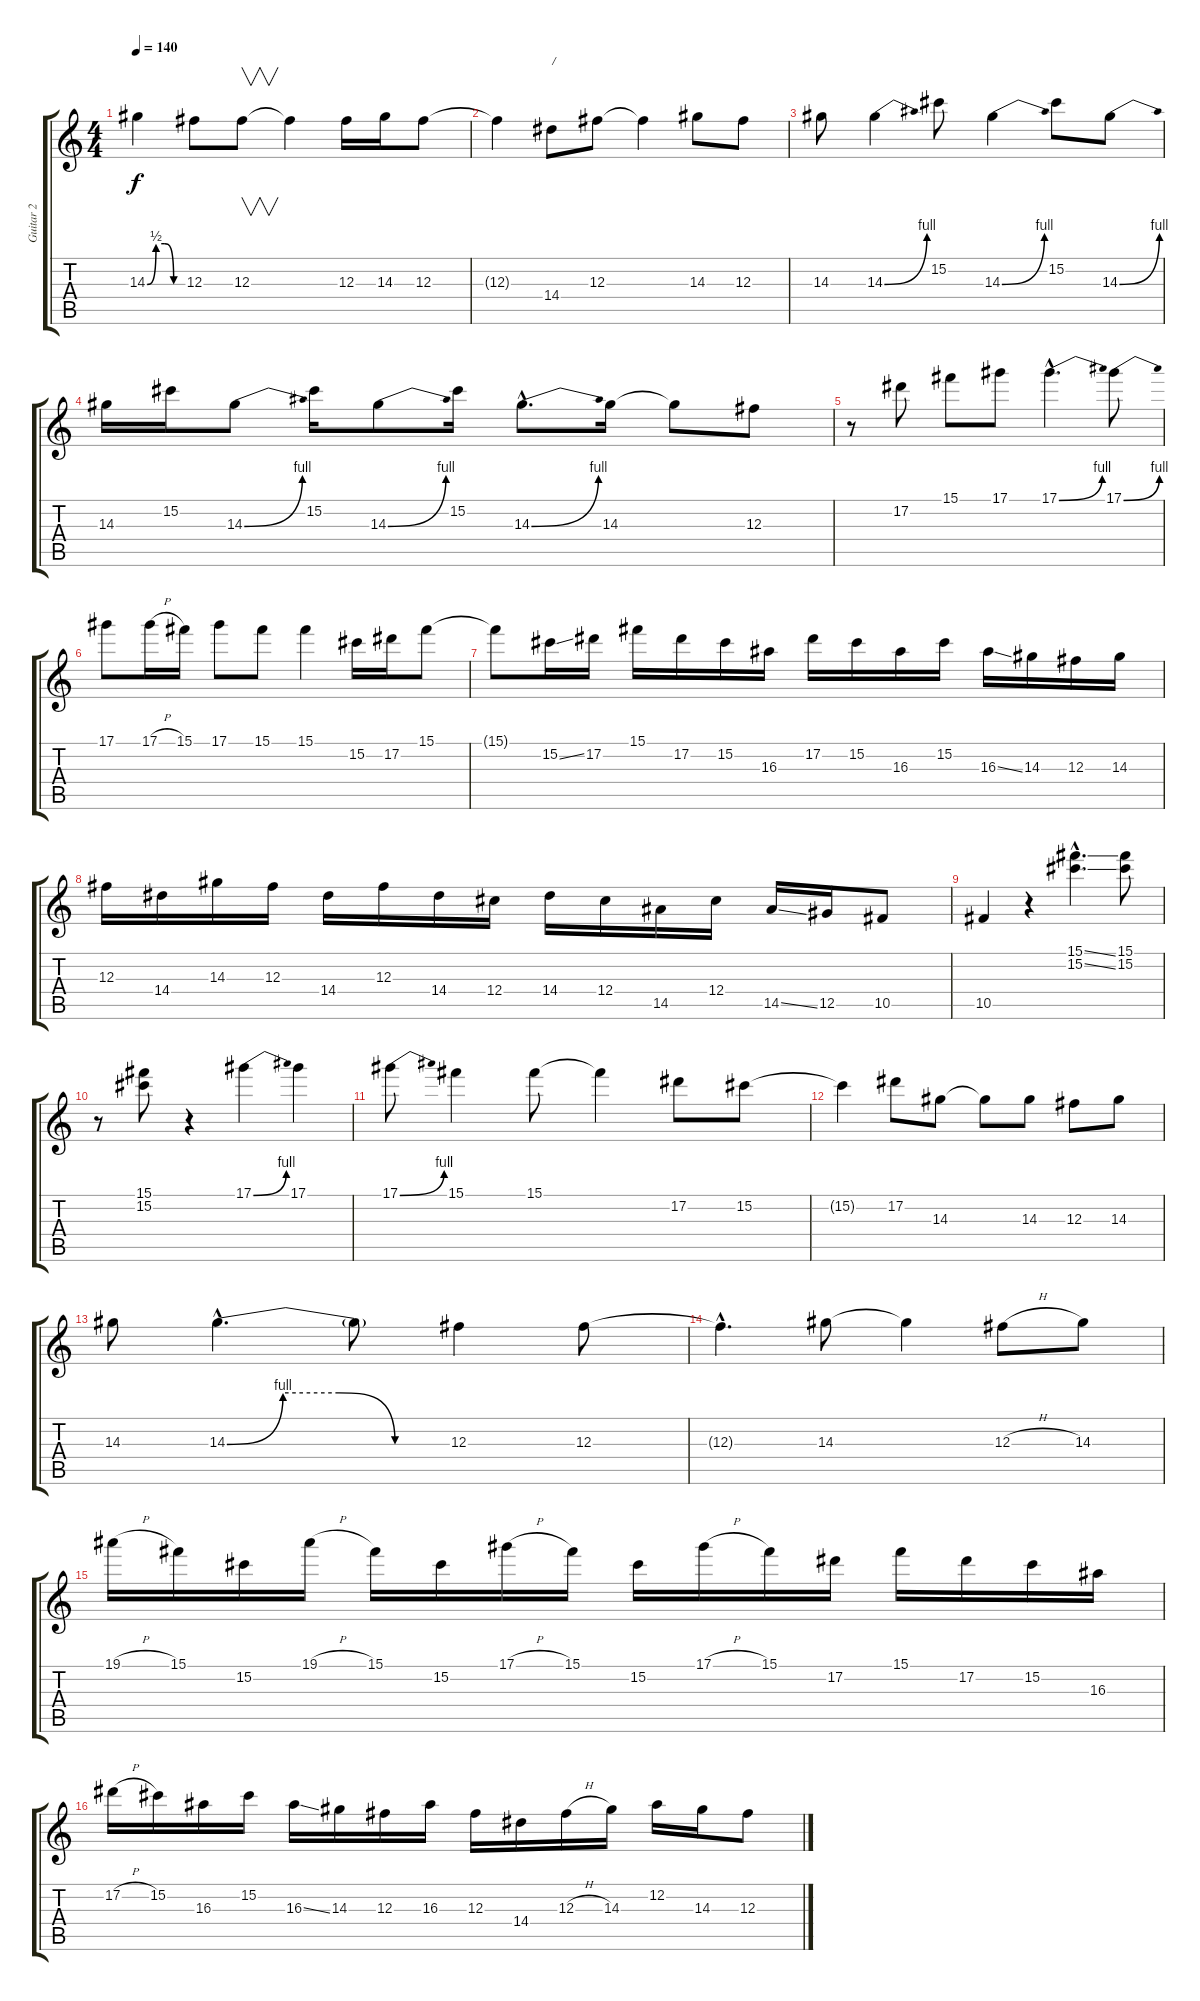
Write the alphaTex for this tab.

\track ("Guitar 2" "Guitar 2") {instrument acousticguitarnylon}
\staff {score tabs}
\tuning (Eb4 Bb3 Gb3 Db3 Ab2 Eb2) {hide}
\ts (4 4)
\tempo 140
\clef g2
\ks c
14.3{be (custom 0 0 15 2 30 2 45 0 60 0)}.4{dy f} 12.3.8 12.3.8{v} 12.3{t}.4 12.3.16 14.3.16 12.3.8 |
12.3{t}.4 14.4.8{txt "/"} 12.3.8 12.3{t}.4 14.3.8 12.3.8 |
14.3.8 14.3{be (bend 0 0 60 4)}.4 15.2.8 14.3{be (bend 0 0 60 4)}.4 15.2.8 14.3{be (bend 0 0 60 4)}.8 |
14.3.16 15.2.16 14.3{be (bend 0 0 60 4)}.8 15.2.16 14.3{be (bend 0 0 60 4)}.8 15.2.16 14.3{be (bend 0 0 60 4) hac}.8{d} 14.3.16 14.3{t}.8 12.3.8 |
r.8 17.2.8 15.1.8 17.1.8 17.1{be (bend 0 0 60 4) hac}.4{d} 17.1{be (bend 0 0 60 4)}.8 |
17.1.8 17.1{h}.16 15.1.16 17.1.8 15.1.8 15.1.4 15.2.16 17.2.16 15.1.8 |
15.1{t}.8 15.2{ss}.16 17.2.16 15.1.16 17.2.16 15.2.16 16.3.16 17.2.16 15.2.16 16.3.16 15.2.16 16.3{ss}.16 14.3.16 12.3.16 14.3.16 |
12.3.16 14.4.16 14.3.16 12.3.16 14.4.16 12.3.16 14.4.16 12.4.16 14.4.16 12.4.16 14.5.16 12.4.16 14.5{ss}.16 12.5.16 10.5.8 |
10.5.4 r.4 (15.1{ss hac} 15.2{ss hac}).4{d} (15.1 15.2).8 |
r.8 (15.1 15.2).8 r.4 17.1{be (bend 0 0 60 4)}.4 17.1.4 |
17.1{be (bend 0 0 60 4)}.8 15.1.4 15.1.8 15.1{t}.4 17.2.8 15.2.8 |
15.2{t}.4 17.2.8 14.3.8 14.3{t}.8 14.3.8 12.3.8 14.3.8 |
14.3.8 14.3{be (custom 0 0 15 4 30 4 45 0 60 0) hac}.4{d} 14.3{t}.8 12.3.4 12.3.8 |
12.3{hac t}.4{d} 14.3.8 14.3{t}.4 12.3{h}.8 14.3.8 |
19.1{h}.16 15.1.16 15.2.16 19.1{h}.16 15.1.16 15.2.16 17.1{h}.16 15.1.16 15.2.16 17.1{h}.16 15.1.16 17.2.16 15.1.16 17.2.16 15.2.16 16.3.16 |
17.2{h}.16 15.2.16 16.3.16 15.2.16 16.3{ss}.16 14.3.16 12.3.16 16.3.16 12.3.16 14.4.16 12.3{h}.16 14.3.16 12.2.16 14.3.16 12.3.8
